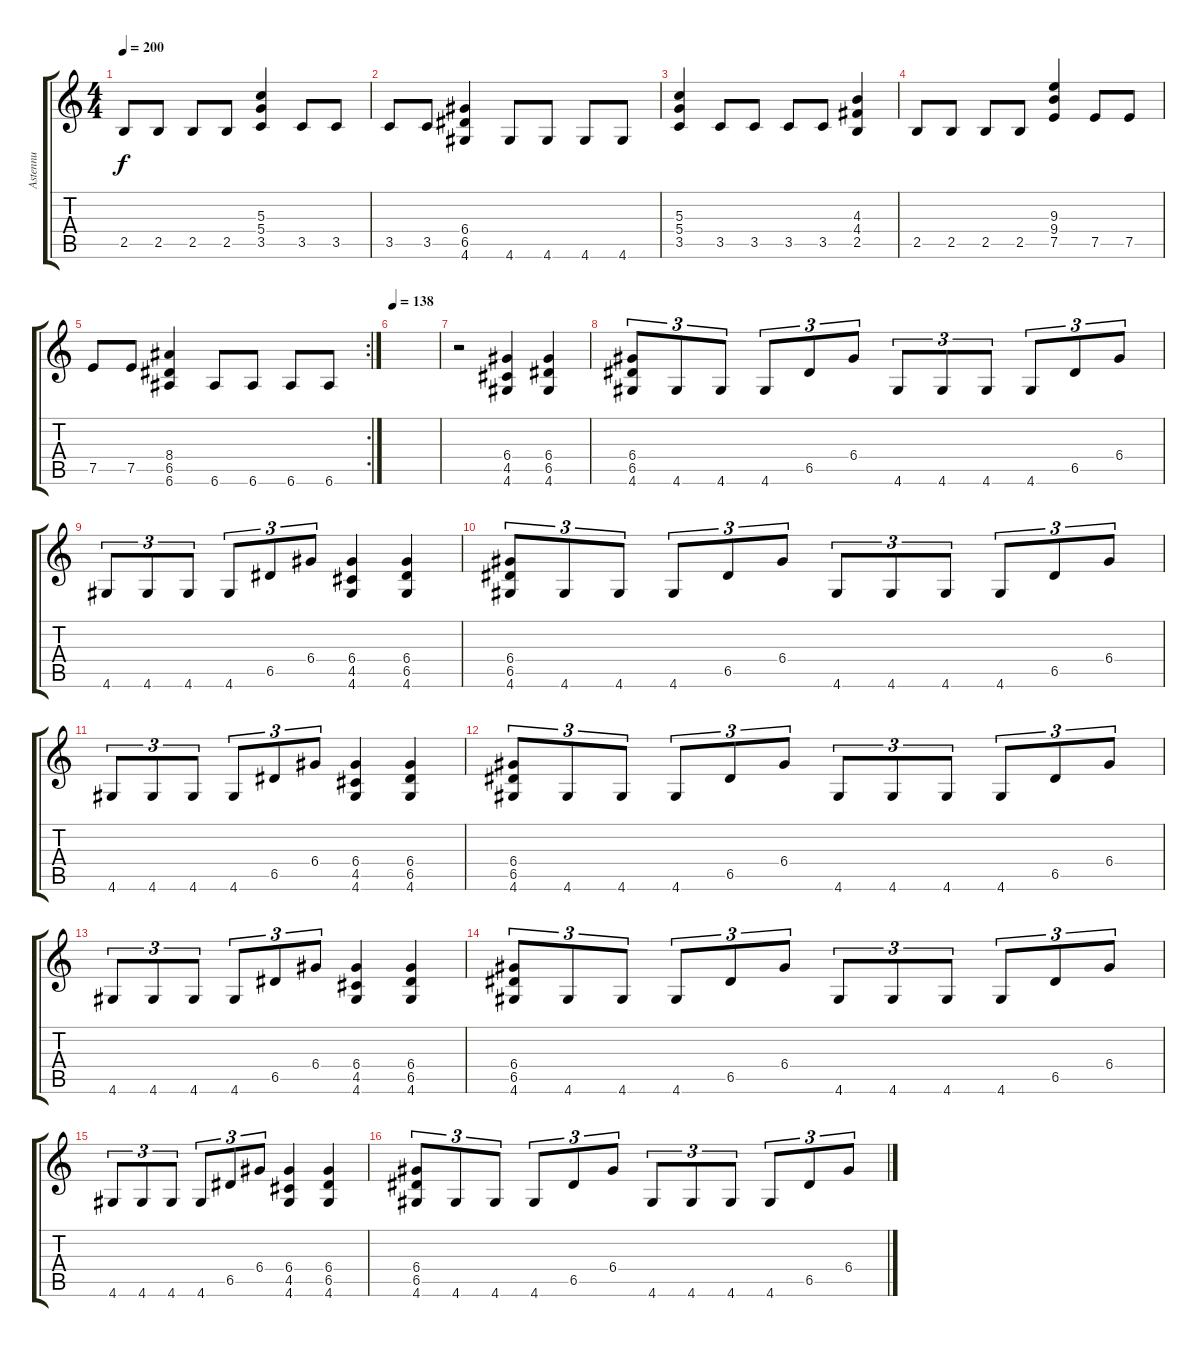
\track ("Astennu" "Astennu") {instrument distortionguitar}
\staff {score tabs}
\tuning (E4 B3 G3 D3 A2 E2) {hide}
\ts (4 4)
\tempo 200
\clef g2
\ks c
2.5.8{dy f} 2.5.8 2.5.8 2.5.8 (5.3 5.4 3.5).4 3.5.8 3.5.8 |
3.5.8 3.5.8 (6.4 6.5 4.6).4 4.6.8 4.6.8 4.6.8 4.6.8 |
(5.3 5.4 3.5).4 3.5.8 3.5.8 3.5.8 3.5.8 (4.3 4.4 2.5).4 |
2.5.8 2.5.8 2.5.8 2.5.8 (9.3 9.4 7.5).4 7.5.8 7.5.8 |
\rc 2
7.5.8 7.5.8 (8.4 6.5 6.6).4 6.6.8 6.6.8 6.6.8 6.6.8 |
\tempo 138
|
r.2 (6.4 4.5 4.6).4 (6.4 6.5 4.6).4 |
(6.4 6.5 4.6).8{tu (3 2)} 4.6.8{tu (3 2)} 4.6.8{tu (3 2)} 4.6.8{tu (3 2)} 6.5.8{tu (3 2)} 6.4.8{tu (3 2)} 4.6.8{tu (3 2)} 4.6.8{tu (3 2)} 4.6.8{tu (3 2)} 4.6.8{tu (3 2)} 6.5.8{tu (3 2)} 6.4.8{tu (3 2)} |
4.6.8{tu (3 2)} 4.6.8{tu (3 2)} 4.6.8{tu (3 2)} 4.6.8{tu (3 2)} 6.5.8{tu (3 2)} 6.4.8{tu (3 2)} (6.4 4.5 4.6).4 (6.4 6.5 4.6).4 |
(6.4 6.5 4.6).8{tu (3 2)} 4.6.8{tu (3 2)} 4.6.8{tu (3 2)} 4.6.8{tu (3 2)} 6.5.8{tu (3 2)} 6.4.8{tu (3 2)} 4.6.8{tu (3 2)} 4.6.8{tu (3 2)} 4.6.8{tu (3 2)} 4.6.8{tu (3 2)} 6.5.8{tu (3 2)} 6.4.8{tu (3 2)} |
4.6.8{tu (3 2)} 4.6.8{tu (3 2)} 4.6.8{tu (3 2)} 4.6.8{tu (3 2)} 6.5.8{tu (3 2)} 6.4.8{tu (3 2)} (6.4 4.5 4.6).4 (6.4 6.5 4.6).4 |
(6.4 6.5 4.6).8{tu (3 2)} 4.6.8{tu (3 2)} 4.6.8{tu (3 2)} 4.6.8{tu (3 2)} 6.5.8{tu (3 2)} 6.4.8{tu (3 2)} 4.6.8{tu (3 2)} 4.6.8{tu (3 2)} 4.6.8{tu (3 2)} 4.6.8{tu (3 2)} 6.5.8{tu (3 2)} 6.4.8{tu (3 2)} |
4.6.8{tu (3 2)} 4.6.8{tu (3 2)} 4.6.8{tu (3 2)} 4.6.8{tu (3 2)} 6.5.8{tu (3 2)} 6.4.8{tu (3 2)} (6.4 4.5 4.6).4 (6.4 6.5 4.6).4 |
(6.4 6.5 4.6).8{tu (3 2)} 4.6.8{tu (3 2)} 4.6.8{tu (3 2)} 4.6.8{tu (3 2)} 6.5.8{tu (3 2)} 6.4.8{tu (3 2)} 4.6.8{tu (3 2)} 4.6.8{tu (3 2)} 4.6.8{tu (3 2)} 4.6.8{tu (3 2)} 6.5.8{tu (3 2)} 6.4.8{tu (3 2)} |
4.6.8{tu (3 2)} 4.6.8{tu (3 2)} 4.6.8{tu (3 2)} 4.6.8{tu (3 2)} 6.5.8{tu (3 2)} 6.4.8{tu (3 2)} (6.4 4.5 4.6).4 (6.4 6.5 4.6).4 |
(6.4 6.5 4.6).8{tu (3 2)} 4.6.8{tu (3 2)} 4.6.8{tu (3 2)} 4.6.8{tu (3 2)} 6.5.8{tu (3 2)} 6.4.8{tu (3 2)} 4.6.8{tu (3 2)} 4.6.8{tu (3 2)} 4.6.8{tu (3 2)} 4.6.8{tu (3 2)} 6.5.8{tu (3 2)} 6.4.8{tu (3 2)}
